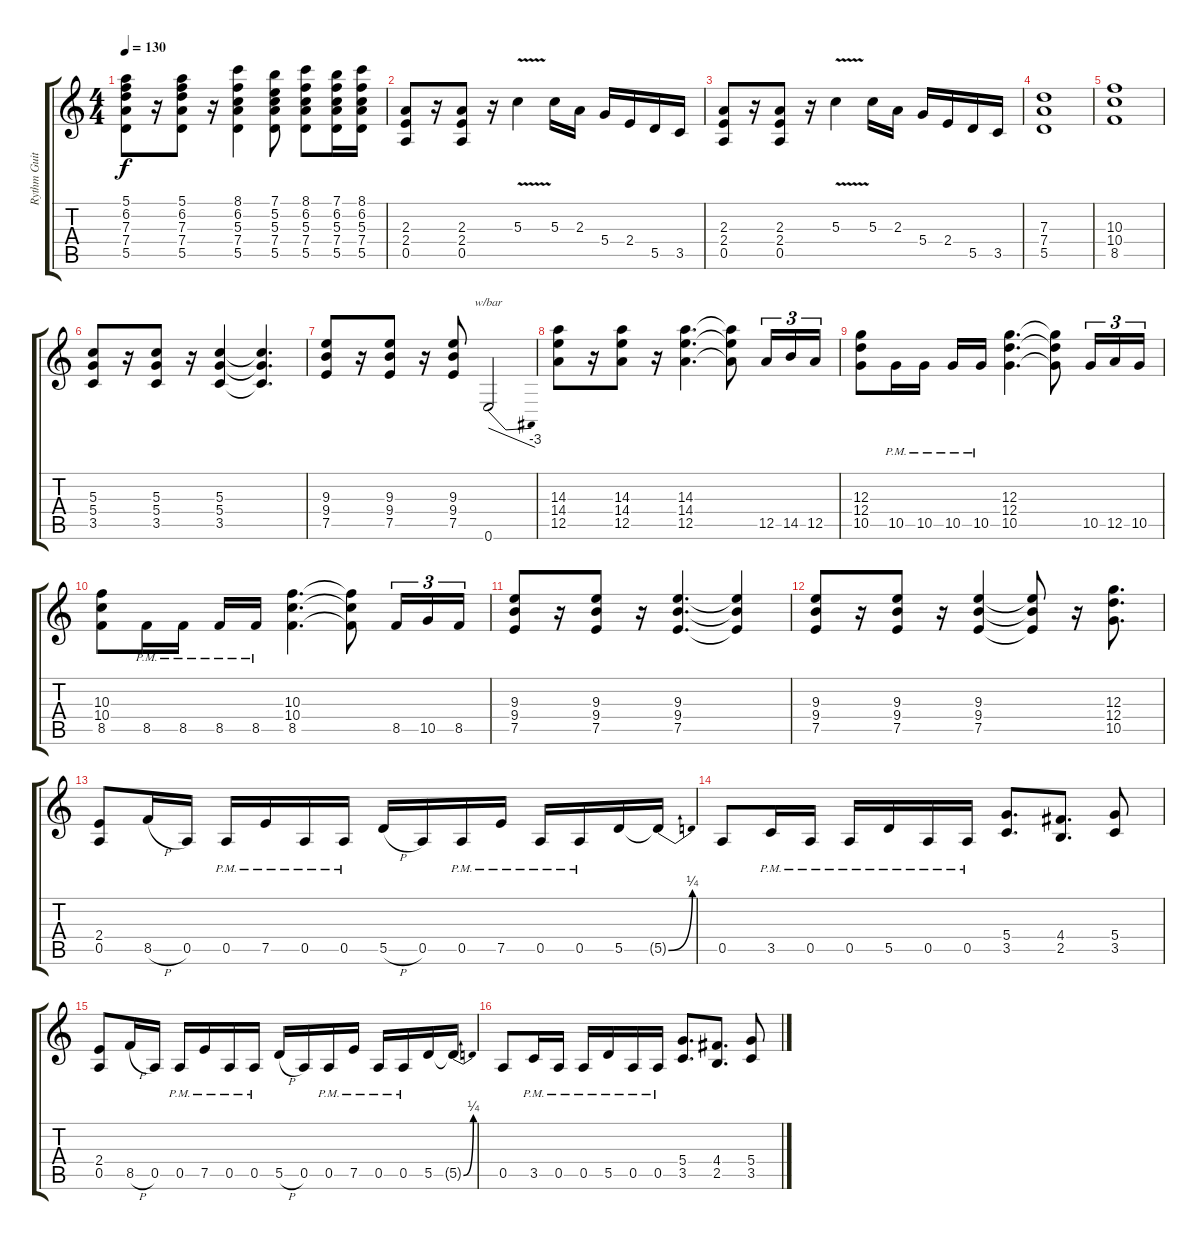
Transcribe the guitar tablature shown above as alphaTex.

\track ("Rythm Guitar" "Rythm Guit") {instrument distortionguitar}
\staff {score tabs}
\tuning (E4 B3 G3 D3 A2 E2) {hide}
\ts (4 4)
\tempo 130
\clef g2
\ks c
(5.1 6.2 7.3 7.4 5.5).8{dy f} r.16 (5.1 6.2 7.3 7.4 5.5).8 r.16 (8.1 6.2 5.3 7.4 5.5).4 (7.1 5.2 5.3 7.4 5.5).8 (8.1 6.2 5.3 7.4 5.5).8 (7.1 6.2 5.3 7.4 5.5).16 (8.1 6.2 5.3 7.4 5.5).16 |
(2.3 2.4 0.5).8 r.16 (2.3 2.4 0.5).8 r.16 5.3{v}.4 5.3.16 2.3.16 5.4.16 2.4.16 5.5.16 3.5.16 |
(2.3 2.4 0.5).8 r.16 (2.3 2.4 0.5).8 r.16 5.3{v}.4 5.3.16 2.3.16 5.4.16 2.4.16 5.5.16 3.5.16 |
(7.3 7.4 5.5).1 |
(10.3 10.4 8.5).1 |
(5.3 5.4 3.5).8 r.16 (5.3 5.4 3.5).8 r.16 (5.3 5.4 3.5).4 (5.3{t} 5.4{t} 3.5{t}).4{d} |
(9.3 9.4 7.5).8 r.16 (9.3 9.4 7.5).8 r.16 (9.3 9.4 7.5).8 0.6.2{tbe (dive default 0 0 60 -12)} |
(14.3 14.4 12.5).8 r.16 (14.3 14.4 12.5).8 r.16 (14.3 14.4 12.5).4{d} (14.3{t} 14.4{t} 12.5{t}).8 12.5.16{tu (3 2)} 14.5.16{tu (3 2)} 12.5.16{tu (3 2)} |
(12.3 12.4 10.5).8 10.5{pm}.16 10.5{pm}.16 10.5{pm}.16 10.5{pm}.16 (12.3 12.4 10.5).4{d} (12.3{t} 12.4{t} 10.5{t}).8 10.5.16{tu (3 2)} 12.5.16{tu (3 2)} 10.5.16{tu (3 2)} |
(10.3 10.4 8.5).8 8.5{pm}.16 8.5{pm}.16 8.5{pm}.16 8.5{pm}.16 (10.3 10.4 8.5).4{d} (10.3{t} 10.4{t} 8.5{t}).8 8.5.16{tu (3 2)} 10.5.16{tu (3 2)} 8.5.16{tu (3 2)} |
(9.3 9.4 7.5).8 r.16 (9.3 9.4 7.5).8 r.16 (9.3 9.4 7.5).4{d} (9.3{t} 9.4{t} 7.5{t}).4 |
(9.3 9.4 7.5).8 r.16 (9.3 9.4 7.5).8 r.16 (9.3 9.4 7.5).4 (9.3{t} 9.4{t} 7.5{t}).8 r.16 (12.3 12.4 10.5).8{d} |
(2.4 0.5).8 8.5{h}.16 0.5.16 0.5{pm}.16 7.5{pm}.16 0.5{pm}.16 0.5{pm}.16 5.5{h}.16 0.5.16 0.5{pm}.16 7.5{pm}.16 0.5{pm}.16 0.5{pm}.16 5.5.16 5.5{be (bend 0 0 60 1) t}.16 |
0.5.8 3.5{pm}.16 0.5{pm}.16 0.5{pm}.16 5.5{pm}.16 0.5{pm}.16 0.5{pm}.16 (5.4 3.5).8{d} (4.4 2.5).8{d} (5.4 3.5).8 |
(2.4 0.5).8 8.5{h}.16 0.5.16 0.5{pm}.16 7.5{pm}.16 0.5{pm}.16 0.5{pm}.16 5.5{h}.16 0.5.16 0.5{pm}.16 7.5{pm}.16 0.5{pm}.16 0.5{pm}.16 5.5.16 5.5{be (bend 0 0 60 1) t}.16 |
0.5.8 3.5{pm}.16 0.5{pm}.16 0.5{pm}.16 5.5{pm}.16 0.5{pm}.16 0.5{pm}.16 (5.4 3.5).8{d} (4.4 2.5).8{d} (5.4 3.5).8
